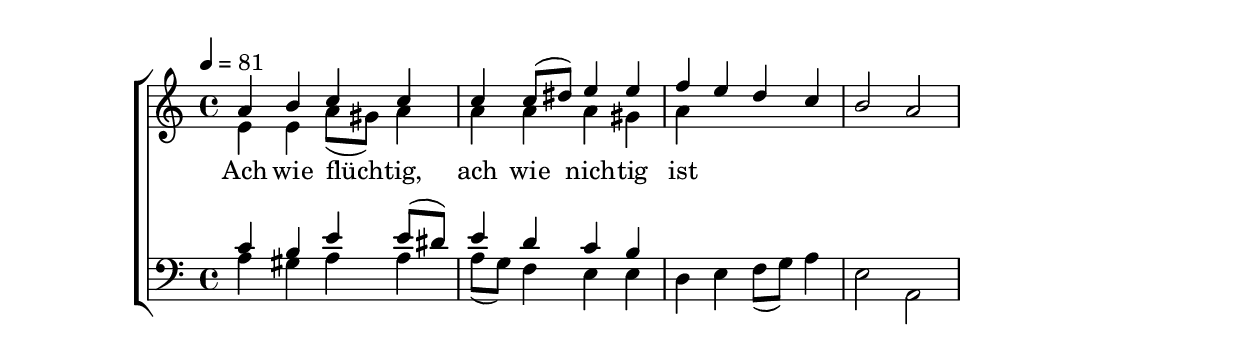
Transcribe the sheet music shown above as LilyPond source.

\paper {
  top-system-spacing #'basic-distance = #10
  score-system-spacing #'basic-distance = #20
  system-system-spacing #'basic-distance = #20
  last-bottom-spacing #'basic-distance = #10
}

global = {
  \key a \minor
  \time 4/4
  \tempo 4 = 81

}

sopMusic = \relative c'' {
a4 b c4 c c c8(dis) e4 e
f e d c b2 a2}
sopWords = \lyricmode {
}

altoMusic = \relative c' { 

e4 e a8 (gis) a4 a4 a a gis
a }

altoWords = \lyricmode {
Ach wie flüch -- tig, ach wie nich -- tig
ist des Men -- schen Le -- ben.
}

tenorMusic = \relative c'' {
c,4 b e4 e8 (dis) e4 d c b
}
tenorWords = \lyricmode {
}

bassMusic = \relative c' {
a4 gis a a a8 (g) f4 e e
d e f8 (g) a4 e2 a,
}
bassWords = \lyricmode {
}

\score {
  \new ChoirStaff <<
    \new Lyrics = "sopranos" \with {
      % this is needed for lyrics above a staff
      \override VerticalAxisGroup.staff-affinity = #DOWN
    }
    \new Staff = "women" <<
      \new Voice = "sopranos" {
        \voiceOne
        << \global \sopMusic >>
      }
      \new Voice = "altos" {
        \voiceTwo
        << \global \altoMusic >>
      }
    >>
    \new Lyrics = "altos"
    \new Lyrics = "tenors" \with {
      % this is needed for lyrics above a staff
      \override VerticalAxisGroup.staff-affinity = #DOWN
    }
    \new Staff = "men" <<
      \clef bass
      \new Voice = "tenors" {
        \voiceOne
        << \global \tenorMusic >>
      }
      \new Voice = "basses" {
        \voiceTwo << \global \bassMusic >>
      }
    >>
    \new Lyrics = "basses"
    \context Lyrics = "sopranos" \lyricsto "sopranos" \sopWords
    \context Lyrics = "altos" \lyricsto "altos" \altoWords
    \context Lyrics = "tenors" \lyricsto "tenors" \tenorWords
    \context Lyrics = "basses" \lyricsto "basses" \bassWords
  >>
  \midi{}
  \layout{}
}